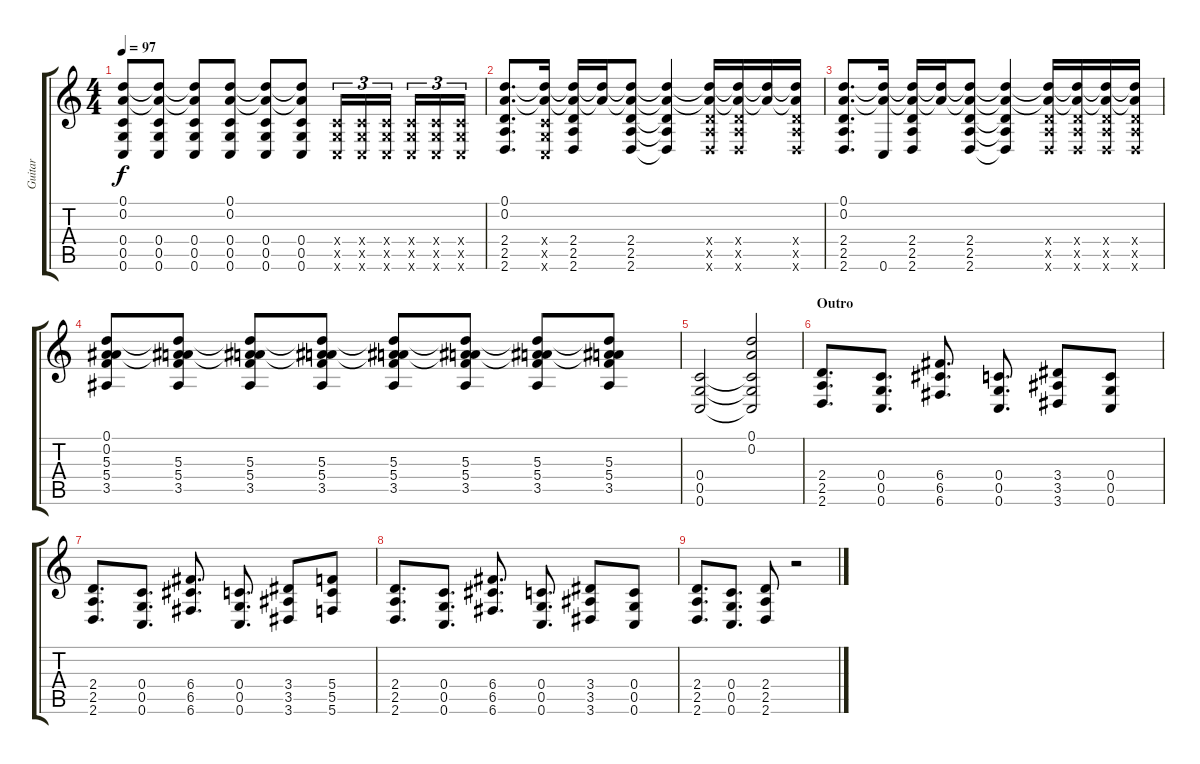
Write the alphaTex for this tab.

\track ("Guitar" "Guitar") {instrument distortionguitar}
\staff {score tabs}
\tuning (D4 A3 F3 C3 G2 C2) {hide}
\ts (4 4)
\tempo 97
\clef g2
\ks c
(0.1{t} 0.2{t} 0.4 0.5 0.6).8{dy f} (0.1{t} 0.2{t} 0.4 0.5 0.6).8 (0.1{t} 0.2{t} 0.4 0.5 0.6).8 (0.1 0.2 0.4 0.5 0.6).8 (0.1{t} 0.2{t} 0.4 0.5 0.6).8 (0.1{t} 0.2{t} 0.4 0.5 0.6).8 (0.4{x} 0.5{x} 0.6{x}).16{tu (3 2)} (0.4{x} 0.5{x} 0.6{x}).16{tu (3 2)} (0.4{x} 0.5{x} 0.6{x}).16{tu (3 2)} (0.4{x} 0.5{x} 0.6{x}).16{tu (3 2)} (0.4{x} 0.5{x} 0.6{x}).16{tu (3 2)} (0.4{x} 0.5{x} 0.6{x}).16{tu (3 2)} |
(0.1 0.2 2.4 2.5 2.6).8{d} (0.1{t} 0.2{t} 0.4{x} 0.5{x} 0.6{x}).16 (0.1{t} 0.2{t} 2.4 2.5 2.6).16 (0.1{t} 0.2{t}).16 (0.1{t} 0.2{t} 2.4 2.5 2.6).8 (0.1{t} 0.2{t} 2.4{t} 2.5{t} 2.6{t}).4 (0.1{t} 0.2{t} 2.4{x} 2.5{x} 2.6{x}).16 (0.1{t} 0.2{t} 2.4{x} 2.5{x} 2.6{x}).16 (0.1{t} 0.2{t}).16 (0.1{t} 0.2{t} 2.4{x} 2.5{x} 2.6{x}).16 |
(0.1 0.2 2.4 2.5 2.6).8{d} (0.1{t} 0.2{t} 0.6).16 (0.1{t} 0.2{t} 2.4 2.5 2.6).16 (0.1{t} 0.2{t}).16 (0.1{t} 0.2{t} 2.4 2.5 2.6).8 (0.1{t} 0.2{t} 2.4{t} 2.5{t} 2.6{t}).4 (0.1{t} 0.2{t} 2.4{x} 2.5{x} 2.6{x}).16 (0.1{t} 0.2{t} 2.4{x} 2.5{x} 2.6{x}).16 (0.1{t} 0.2{t} 2.4{x} 2.5{x} 2.6{x}).16 (0.1{t} 0.2{t} 2.4{x} 2.5{x} 2.6{x}).16 |
(0.1 0.2 5.3 5.4 3.5).8 (0.1{t} 0.2{t} 5.3 5.4 3.5).8 (0.1{t} 0.2{t} 5.3 5.4 3.5).8 (0.1{t} 0.2{t} 5.3 5.4 3.5).8 (0.1{t} 0.2{t} 5.3 5.4 3.5).8 (0.1{t} 0.2{t} 5.3 5.4 3.5).8 (0.1{t} 0.2{t} 5.3 5.4 3.5).8 (0.1{t} 0.2{t} 5.3 5.4 3.5).8 |
(0.4 0.5 0.6).2 (0.1 0.2 0.4{t} 0.5{t} 0.6{t}).2 |
\section ("" "Outro")
(2.4 2.5 2.6).8{d} (0.4 0.5 0.6).8{d} (6.4 6.5 6.6).8{d} (0.4 0.5 0.6).8{d} (3.4 3.5 3.6).8 (0.4 0.5 0.6).8 |
(2.4 2.5 2.6).8{d} (0.4 0.5 0.6).8{d} (6.4 6.5 6.6).8{d} (0.4 0.5 0.6).8{d} (3.4 3.5 3.6).8 (5.4 5.5 5.6).8 |
(2.4 2.5 2.6).8{d} (0.4 0.5 0.6).8{d} (6.4 6.5 6.6).8{d} (0.4 0.5 0.6).8{d} (3.4 3.5 3.6).8 (0.4 0.5 0.6).8 |
(2.4 2.5 2.6).8{d} (0.4 0.5 0.6).8{d} (2.4 2.5 2.6).8 r.2
